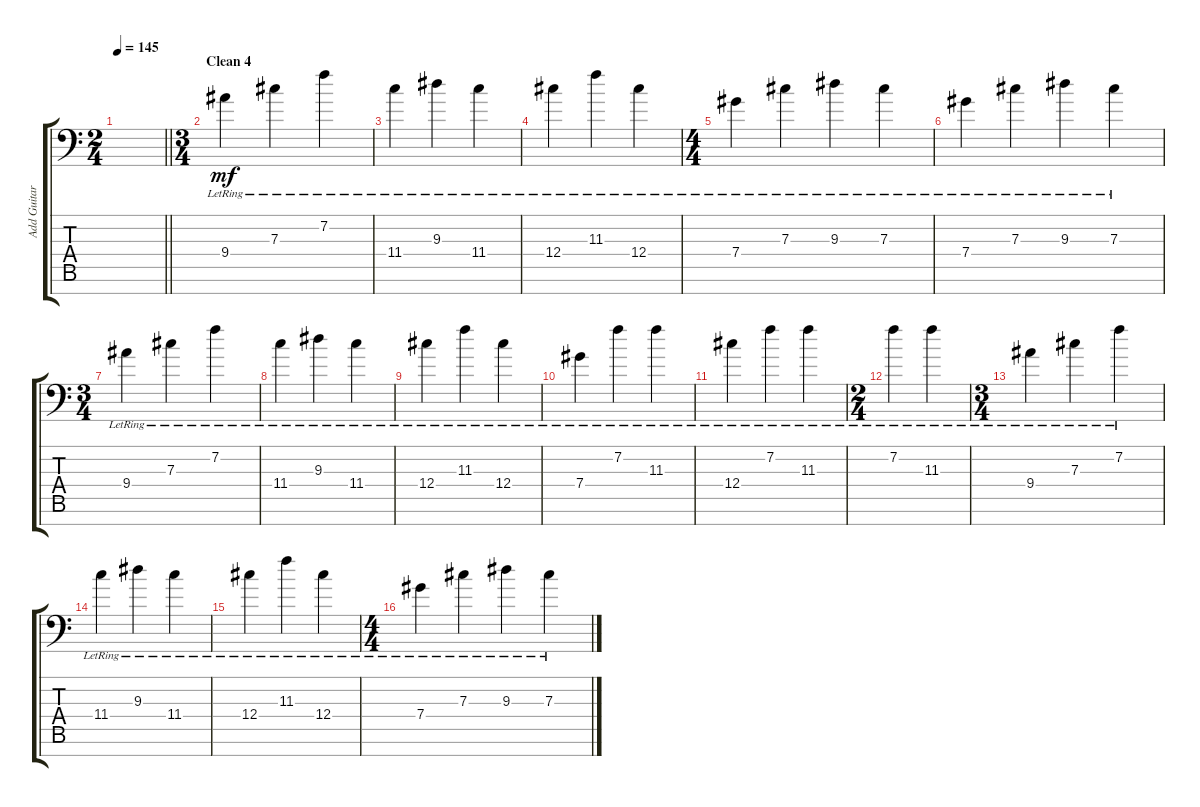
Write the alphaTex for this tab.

\track ("Add Guitare" "Add Guitar") {instrument distortionguitar}
\staff {score tabs}
\tuning (Eb4 Bb3 Gb3 Db3 Ab2 Eb2 Bb1) {hide}
\ts (2 4)
\tempo 145
\clef f4
\barLineRight lightlight
\ks c
|
\ts (3 4)
\section ("" "Clean 4")
9.4{lr}.4{dy mf volume 13 balance 11 instrument electricguitarclean} 7.3{lr}.4 7.2{lr}.4 |
11.4{lr}.4 9.3{lr}.4 11.4{lr}.4 |
12.4{lr}.4 11.3{lr}.4 12.4{lr}.4 |
\ts (4 4)
7.4{lr}.4 7.3{lr}.4 9.3{lr}.4 7.3{lr}.4 |
7.4{lr}.4 7.3{lr}.4 9.3{lr}.4 7.3{lr}.4 |
\ts (3 4)
9.4{lr}.4 7.3{lr}.4 7.2{lr}.4 |
11.4{lr}.4 9.3{lr}.4 11.4{lr}.4 |
12.4{lr}.4 11.3{lr}.4 12.4{lr}.4 |
7.4{lr}.4 7.2{lr}.4 11.3{lr}.4 |
12.4{lr}.4 7.2{lr}.4 11.3{lr}.4 |
\ts (2 4)
7.2{lr}.4 11.3{lr}.4 |
\ts (3 4)
9.4{lr}.4 7.3{lr}.4 7.2{lr}.4 |
11.4{lr}.4 9.3{lr}.4 11.4{lr}.4 |
12.4{lr}.4 11.3{lr}.4 12.4{lr}.4 |
\ts (4 4)
7.4{lr}.4 7.3{lr}.4 9.3{lr}.4 7.3{lr}.4
